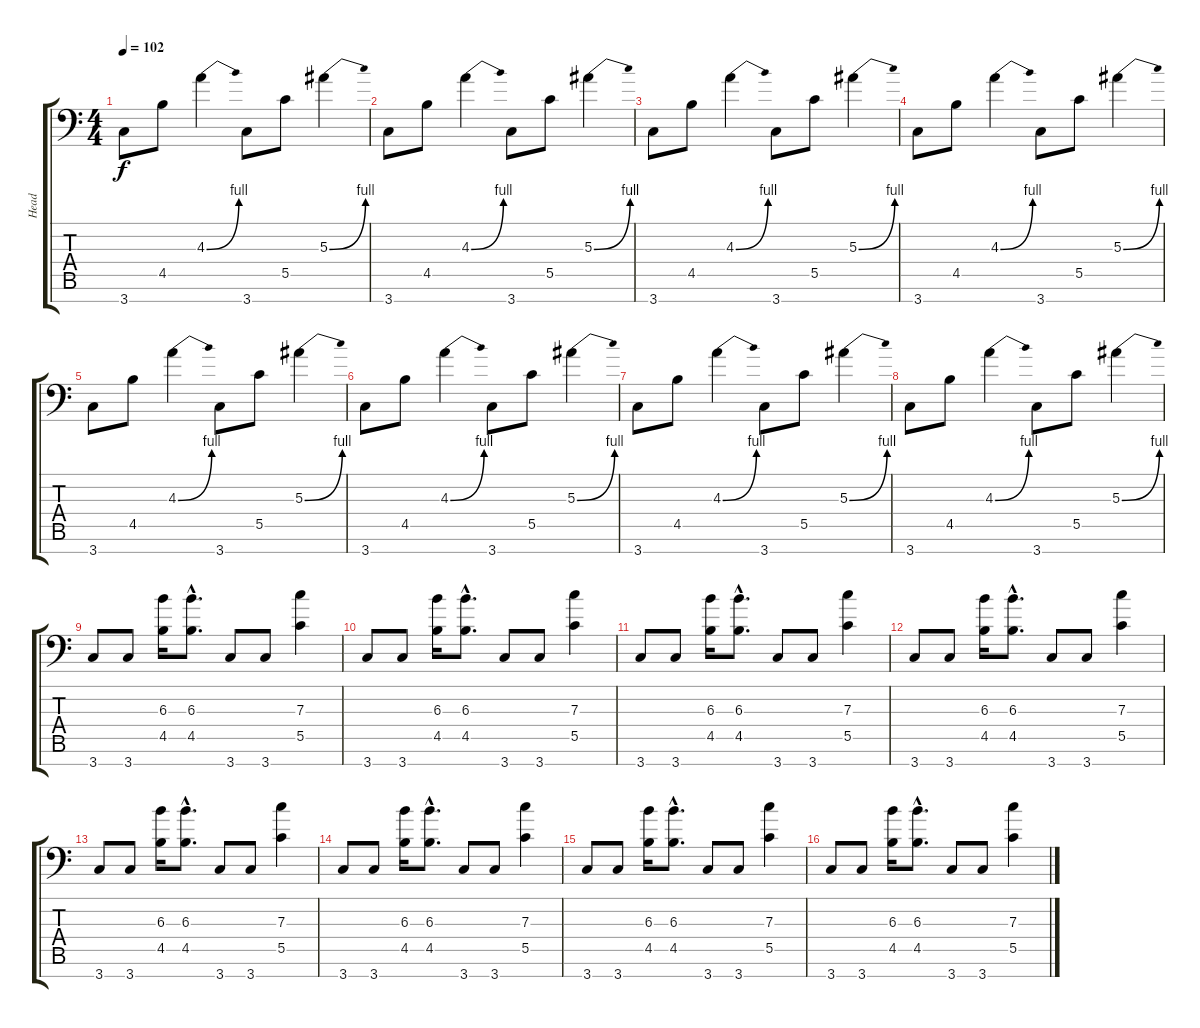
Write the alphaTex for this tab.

\track ("Head" "Head") {instrument overdrivenguitar}
\staff {score tabs}
\tuning (D4 A3 F3 C3 G2 D2 A1) {hide}
\ts (4 4)
\tempo 102
\clef f4
\ks c
3.7.8{dy f instrument electricguitarmuted} 4.5.8 4.3{be (bend 0 0 60 4)}.4 3.7.8 5.5.8 5.3{be (bend 0 0 60 4)}.4 |
3.7.8 4.5.8 4.3{be (bend 0 0 60 4)}.4 3.7.8 5.5.8 5.3{be (bend 0 0 60 4)}.4 |
3.7.8{instrument electricguitarmuted} 4.5.8 4.3{be (bend 0 0 60 4)}.4 3.7.8 5.5.8 5.3{be (bend 0 0 60 4)}.4 |
3.7.8 4.5.8 4.3{be (bend 0 0 60 4)}.4 3.7.8 5.5.8 5.3{be (bend 0 0 60 4)}.4 |
3.7.8{instrument electricguitarmuted} 4.5.8 4.3{be (bend 0 0 60 4)}.4 3.7.8 5.5.8 5.3{be (bend 0 0 60 4)}.4 |
3.7.8 4.5.8 4.3{be (bend 0 0 60 4)}.4 3.7.8 5.5.8 5.3{be (bend 0 0 60 4)}.4 |
3.7.8{instrument electricguitarmuted} 4.5.8 4.3{be (bend 0 0 60 4)}.4 3.7.8 5.5.8 5.3{be (bend 0 0 60 4)}.4 |
3.7.8 4.5.8 4.3{be (bend 0 0 60 4)}.4 3.7.8 5.5.8 5.3{be (bend 0 0 60 4)}.4 |
3.7.8{volume 12 balance 1 instrument overdrivenguitar} 3.7.8 (6.3 4.5).16 (6.3{hac} 4.5{hac}).8{d} 3.7.8 3.7.8 (7.3 5.5).4 |
3.7.8{instrument overdrivenguitar} 3.7.8 (6.3 4.5).16 (6.3{hac} 4.5{hac}).8{d} 3.7.8 3.7.8 (7.3 5.5).4 |
3.7.8{instrument overdrivenguitar} 3.7.8 (6.3 4.5).16 (6.3{hac} 4.5{hac}).8{d} 3.7.8 3.7.8 (7.3 5.5).4 |
3.7.8{instrument overdrivenguitar} 3.7.8 (6.3 4.5).16 (6.3{hac} 4.5{hac}).8{d} 3.7.8 3.7.8 (7.3 5.5).4 |
3.7.8{instrument overdrivenguitar} 3.7.8 (6.3 4.5).16 (6.3{hac} 4.5{hac}).8{d} 3.7.8 3.7.8 (7.3 5.5).4 |
3.7.8{instrument overdrivenguitar} 3.7.8 (6.3 4.5).16 (6.3{hac} 4.5{hac}).8{d} 3.7.8 3.7.8 (7.3 5.5).4 |
3.7.8{instrument overdrivenguitar} 3.7.8 (6.3 4.5).16 (6.3{hac} 4.5{hac}).8{d} 3.7.8 3.7.8 (7.3 5.5).4 |
3.7.8{instrument overdrivenguitar} 3.7.8 (6.3 4.5).16 (6.3{hac} 4.5{hac}).8{d} 3.7.8 3.7.8 (7.3 5.5).4
